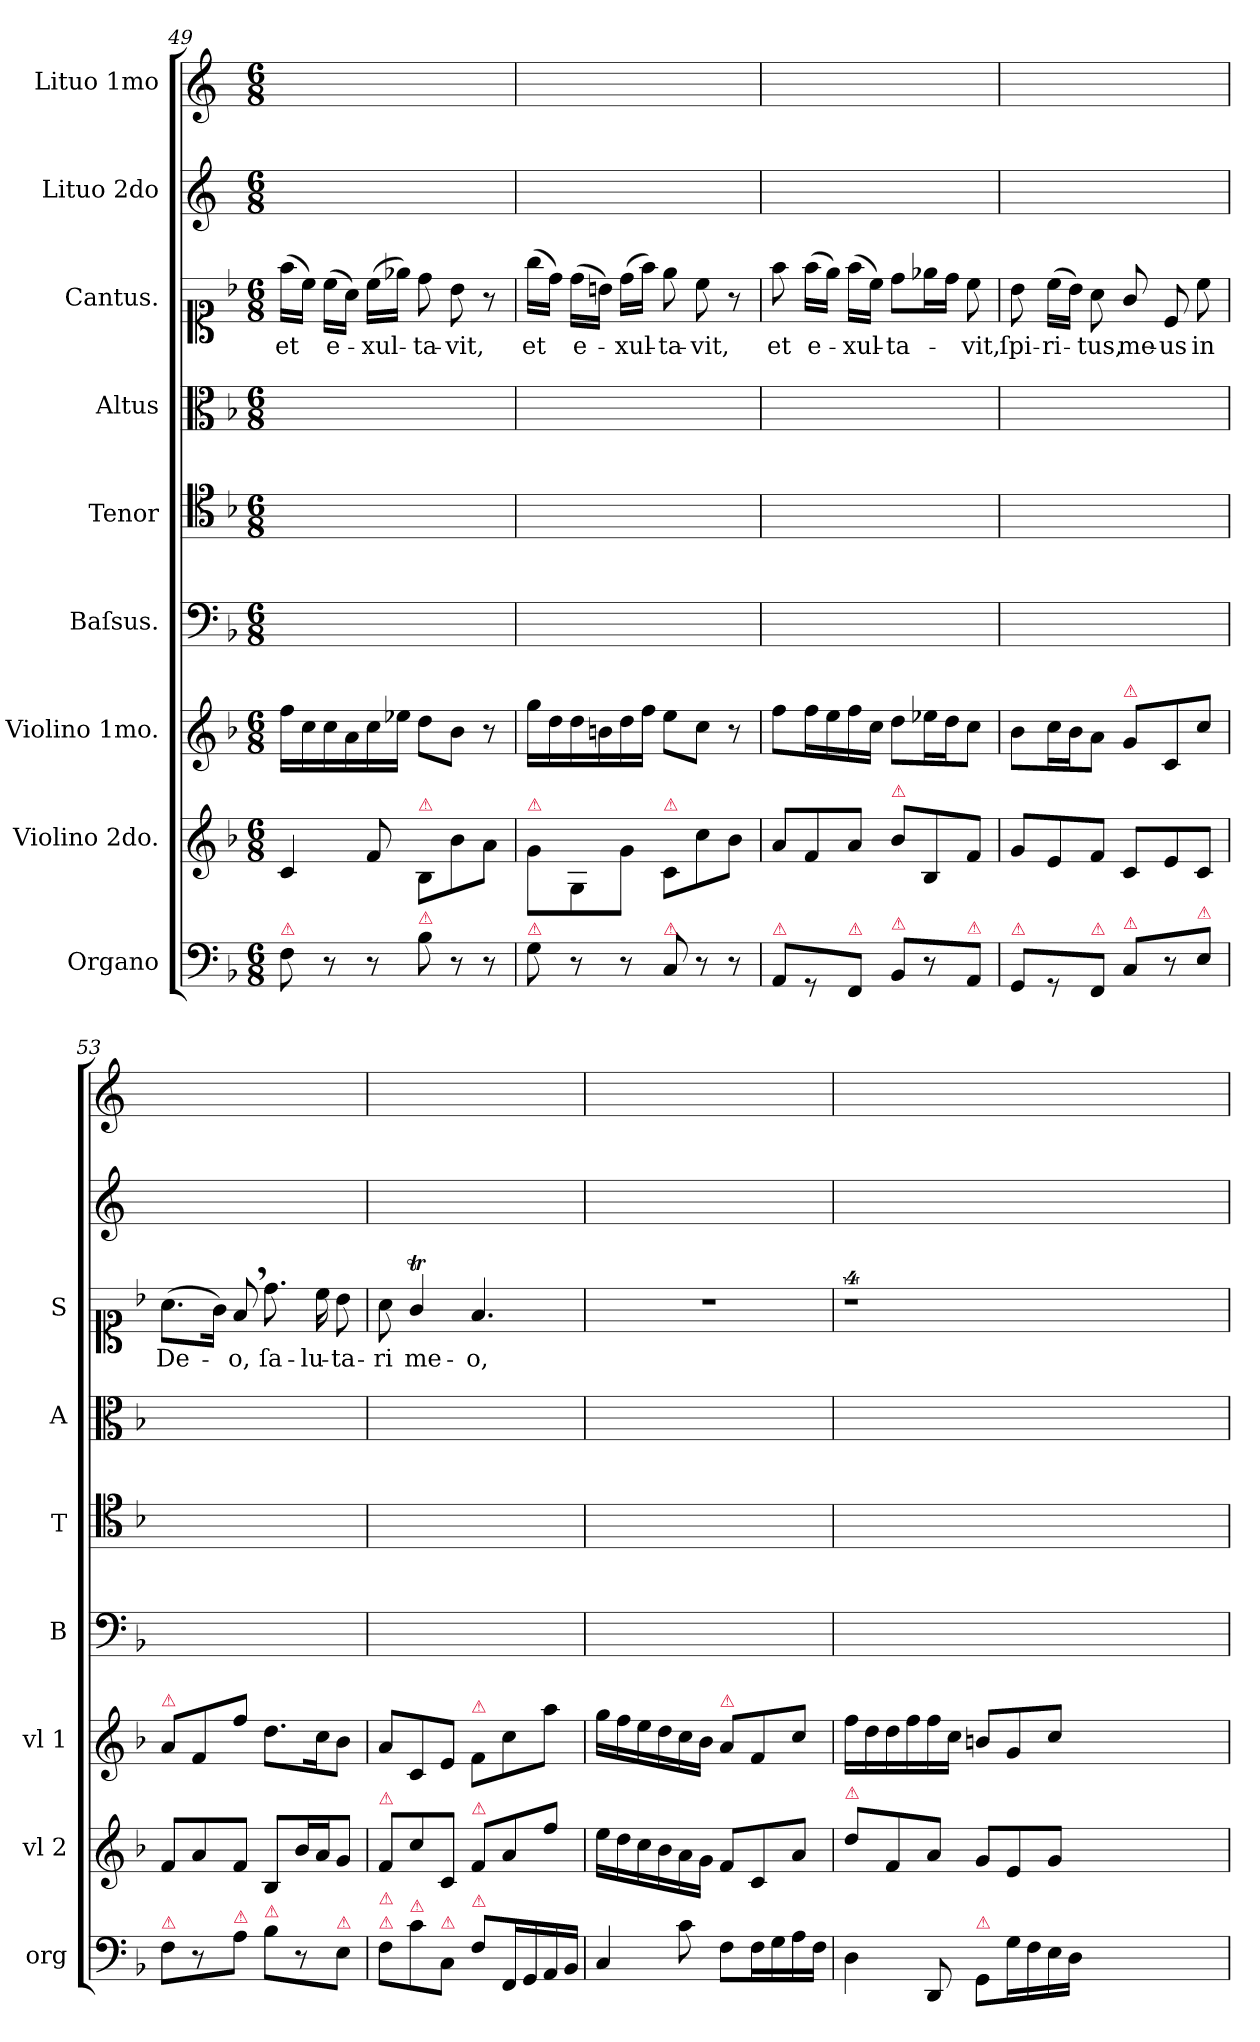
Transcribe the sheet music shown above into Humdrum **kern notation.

**kern	**kern	**dynam	**kern	**dynam	**kern	**kern	**kern	**kern	**text	**kern	**kern
*part9	*part8	*part8	*part7	*part7	*part6	*part5	*part4	*part3	*part3	*part2	*part1
*staff9	*staff8	*staff8	*staff7	*staff7	*staff6	*staff5	*staff4	*staff3	*staff3	*staff2	*staff1
*I"Organo	*I"Violino 2do.	*	*I"Violino 1mo.	*	*I"Baſsus.	*I"Tenor	*I"Altus	*I"Cantus.	*	*I"Lituo 2do	*I"Lituo 1mo
*I'org	*I'vl 2	*	*I'vl 1	*	*I'B	*I'T	*I'A	*I'S	*	*	*
*clefF4	*clefG2	*	*clefG2	*	*clefF4	*clefC4	*clefC3	*clefC1	*	*clefG2	*clefG2
*	*	*	*	*	*	*	*	*	*	*ITrd-3c-5	*ITrd-3c-5
*k[b-]	*k[b-]	*	*k[b-]	*	*k[b-]	*k[b-]	*k[b-]	*k[b-]	*	*k[b-]	*k[b-]
*M6/8	*M6/8	*	*M6/8	*	*M6/8	*M6/8	*M6/8	*M6/8	*	*M6/8	*M6/8
=49	=49	=49	=49	=49	=49	=49	=49	=49	=49	=49	=49
!LO:TX:a:color=crimson:t=⚠	!	!	!	!	!	!	!	!	!	!	!
8F\	4c/	.	16ff\LL	.	2.ryy	2.ryy	2.ryy	(>16ff\LL	et	2.ryy	2.ryy
.	.	.	16cc\	.	.	.	.	16cc\JJ)	.	.	.
8r	.	.	16cc\	.	.	.	.	(>16cc\LL	e-	.	.
.	.	.	16a\	.	.	.	.	16a\JJ)	.	.	.
8r	8f/	.	16cc\	.	.	.	.	(16cc\LL	-xul-	.	.
.	.	.	16ee-X\JJ	.	.	.	.	16ee-X\JJ)	.	.	.
!	!LO:TX:a:color=crimson:t=⚠	!	!	!	!	!	!	!	!	!	!
!LO:TX:a:color=crimson:t=⚠	!	!	!	!	!	!	!	!	!	!	!
8B-\	8B-/L	.	8dd\L	.	.	.	.	8dd\	-ta-	.	.
8r	8b-\	.	8b-\J	.	.	.	.	8b-\	-vit,	.	.
8r	8a\J	.	8r	.	.	.	.	8r	.	.	.
=50	=50	=50	=50	=50	=50	=50	=50	=50	=50	=50	=50
!	!LO:TX:a:color=crimson:t=⚠	!	!	!	!	!	!	!	!	!	!
!LO:TX:a:color=crimson:t=⚠	!	!	!	!	!	!	!	!	!	!	!
8G\	8g\L	.	16gg\LL	.	2.ryy	2.ryy	2.ryy	(>16gg\LL	et	2.ryy	2.ryy
.	.	.	16dd\	.	.	.	.	16dd\JJ)	.	.	.
8r	8G/	.	16dd\	.	.	.	.	(>16dd\LL	e-	.	.
.	.	.	16bn\	.	.	.	.	16bn\JJ)	.	.	.
8r	8g\J	.	16dd\	.	.	.	.	(>16dd\LL	-xul-	.	.
.	.	.	16ff\JJ	.	.	.	.	16ff\JJ)	.	.	.
!	!LO:TX:a:color=crimson:t=⚠	!	!	!	!	!	!	!	!	!	!
!LO:TX:a:color=crimson:t=⚠	!	!	!	!	!	!	!	!	!	!	!
8C/	8c/L	.	8ee\L	.	.	.	.	8ee\	-ta-	.	.
8r	8cc\	.	8cc\J	.	.	.	.	8cc\	-vit,	.	.
8r	8b-\J	.	8r	.	.	.	.	8r	.	.	.
=51	=51	=51	=51	=51	=51	=51	=51	=51	=51	=51	=51
!LO:TX:a:color=crimson:t=⚠	!	!	!	!	!	!	!	!	!	!	!
8AA/L	8a/L	.	8ff\L	.	2.ryy	2.ryy	2.ryy	8ff\	et	2.ryy	2.ryy
8r	8f/	.	16ff\L	.	.	.	.	(>16ff\LL	e-	.	.
.	.	.	16ee\	.	.	.	.	16ee\JJ)	.	.	.
!LO:TX:a:color=crimson:t=⚠	!	!	!	!	!	!	!	!	!	!	!
8FF/J	8a/J	.	16ff\	.	.	.	.	(>16ff\LL	-xul-	.	.
.	.	.	16cc\JJ	.	.	.	.	16cc\JJ)	.	.	.
!	!LO:TX:a:color=crimson:t=⚠	!	!	!	!	!	!	!	!	!	!
!LO:TX:a:color=crimson:t=⚠	!	!	!	!	!	!	!	!	!	!	!
8BB-/L	8b-\L	.	8dd\L	.	.	.	.	8dd\L	-ta-	.	.
8r	8B-/	.	16ee-X\L	.	.	.	.	16ee-X\L	.	.	.
.	.	.	16dd\J	.	.	.	.	16dd\JJ	.	.	.
!LO:TX:a:color=crimson:t=⚠	!	!	!	!	!	!	!	!	!	!	!
8AA/J	8f/J	.	8cc\J	.	.	.	.	8cc\	-vit,	.	.
=52	=52	=52	=52	=52	=52	=52	=52	=52	=52	=52	=52
!LO:TX:a:color=crimson:t=⚠	!	!	!	!	!	!	!	!	!	!	!
8GG/L	8g/L	.	8b-\L	.	2.ryy	2.ryy	2.ryy	8b-\	ſpi-	2.ryy	2.ryy
8r	8e/	.	16cc\L	.	.	.	.	(>16cc\LL	-ri-	.	.
.	.	.	16b-\J	.	.	.	.	16b-\JJ)	.	.	.
!LO:TX:a:color=crimson:t=⚠	!	!	!	!	!	!	!	!	!	!	!
8FF/J	8f/J	.	8a\J	.	.	.	.	8a\	-tus,	.	.
!	!	!	!LO:TX:a:color=crimson:t=⚠	!	!	!	!	!	!	!	!
!LO:TX:a:color=crimson:t=⚠	!	!	!	!	!	!	!	!	!	!	!
8C/L	8c/L	.	8g/L	.	.	.	.	8g/	me-	.	.
8r	8e/	.	8c/	.	.	.	.	8c/	-us	.	.
!LO:TX:a:color=crimson:t=⚠	!	!	!	!	!	!	!	!	!	!	!
8E/J	8c/J	.	8cc\J	.	.	.	.	8cc\	in	.	.
=53	=53	=53	=53	=53	=53	=53	=53	=53	=53	=53	=53
!	!	!	!LO:TX:a:color=crimson:t=⚠	!	!	!	!	!	!	!	!
!LO:TX:a:color=crimson:t=⚠	!	!	!	!	!	!	!	!	!	!	!
8F\L	8f/L	.	8a/L	.	2.ryy	2.ryy	2.ryy	(>8.a\L	De-	2.ryy	2.ryy
8r	8a/	.	8f/	.	.	.	.	.	.	.	.
.	.	.	.	.	.	.	.	16g\Jk)	.	.	.
!LO:TX:a:color=crimson:t=⚠	!	!	!	!	!	!	!	!	!	!	!
8A\J	8f/J	.	8ff\J	.	.	.	.	8f,/	-o,	.	.
!LO:TX:a:color=crimson:t=⚠	!	!	!	!	!	!	!	!	!	!	!
8B-\L	8B-/L	.	8.dd\L	.	.	.	.	8.dd\	ſa-	.	.
8r	16b-/L	.	.	.	.	.	.	.	.	.	.
.	16a/J	.	16cc\K	.	.	.	.	16cc\	-lu-	.	.
!LO:TX:a:color=crimson:t=⚠	!	!	!	!	!	!	!	!	!	!	!
8E\J	8g/J	.	8b-\J	.	.	.	.	8b-\	-ta-	.	.
=54	=54	=54	=54	=54	=54	=54	=54	=54	=54	=54	=54
!	!LO:TX:a:color=crimson:t=⚠	!	!	!	!	!	!	!	!	!	!
!LO:TX:a:color=crimson:t=⚠	!	!	!	!	!	!	!	!	!	!	!
!LO:TX:a:color=crimson:t=⚠	!	!	!	!	!	!	!	!	!	!	!
8F\L	8f/L	.	8a/L	.	2.ryy	2.ryy	2.ryy	8a\	-ri	2.ryy	2.ryy
!LO:TX:a:color=crimson:t=⚠	!	!	!	!	!	!	!	!	!	!	!
8c\	8cc\	.	8c/	.	.	.	.	4gT/	me-	.	.
!LO:TX:a:color=crimson:t=⚠	!	!	!	!	!	!	!	!	!	!	!
8C/J	8c/J	.	8e/J	.	.	.	.	.	.	.	.
!	!	!	!LO:TX:a:color=crimson:t=⚠	!	!	!	!	!	!	!	!
!	!LO:TX:a:color=crimson:t=⚠	!	!	!	!	!	!	!	!	!	!
!LO:TX:a:color=crimson:t=⚠	!	!	!	!	!	!	!	!	!	!	!
!	!	!	!	!LO:DY:a	!	!	!	!	!	!	!
8F\L	8f/L	.	8f/L	forte&colon;	.	.	.	4.f/	-o,	.	.
!	!	!LO:DY:b	!	!	!	!	!	!	!	!	!
16FF/L	8a/	forte	8cc\	.	.	.	.	.	.	.	.
16GG/	.	.	.	.	.	.	.	.	.	.	.
16AA/	8ff\J	.	8aa\J	.	.	.	.	.	.	.	.
16BB-/JJ	.	.	.	.	.	.	.	.	.	.	.
=55	=55	=55	=55	=55	=55	=55	=55	=55	=55	=55	=55
4C/	16ee\LL	.	16gg\LL	.	2.ryy	2.ryy	2.ryy	2.r	.	2.ryy	2.ryy
.	16dd\	.	16ff\	.	.	.	.	.	.	.	.
.	16cc\	.	16ee\	.	.	.	.	.	.	.	.
.	16b-\	.	16dd\	.	.	.	.	.	.	.	.
8c\	16a\	.	16cc\	.	.	.	.	.	.	.	.
.	16g\JJ	.	16b-\JJ	.	.	.	.	.	.	.	.
!	!	!	!LO:TX:a:color=crimson:t=⚠	!	!	!	!	!	!	!	!
8F\L	8f/L	.	8a/L	.	.	.	.	.	.	.	.
16F\L	8c/	.	8f/	.	.	.	.	.	.	.	.
16G\	.	.	.	.	.	.	.	.	.	.	.
16A\	8a/J	.	8cc\J	.	.	.	.	.	.	.	.
16F\JJ	.	.	.	.	.	.	.	.	.	.	.
=56	=56	=56	=56	=56	=56	=56	=56	=56	=56	=56	=56
!	!LO:TX:a:color=crimson:t=⚠	!	!	!	!	!	!	!	!	!	!
4D\	8dd\L	.	16ff\LL	.	2.ryy	2.ryy	2.ryy	4%9r	.	2.ryy	2.ryy
.	.	.	16dd\	.	.	.	.	.	.	.	.
.	8f/	.	16dd\	.	.	.	.	.	.	.	.
.	.	.	16ff\	.	.	.	.	.	.	.	.
8DD/	8a/J	.	16ff\	.	.	.	.	.	.	.	.
.	.	.	16cc\JJ	.	.	.	.	.	.	.	.
!LO:TX:a:color=crimson:t=⚠	!	!	!	!	!	!	!	!	!	!	!
8GG/L	8g/L	.	8bn/L	.	.	.	.	.	.	.	.
16G\L	8e/	.	8g/	.	.	.	.	.	.	.	.
16F\	.	.	.	.	.	.	.	.	.	.	.
16E\	8g/J	.	8cc/J	.	.	.	.	.	.	.	.
16D\JJ	.	.	.	.	.	.	.	.	.	.	.
1.ryy	1.ryy	.	1.ryy	.	1.ryy	1.ryy	1.ryy	.	.	1.ryy	1.ryy
=	=	=	=	=	=	=	=	=	=	=	=
*-	*-	*-	*-	*-	*-	*-	*-	*-	*-	*-	*-
